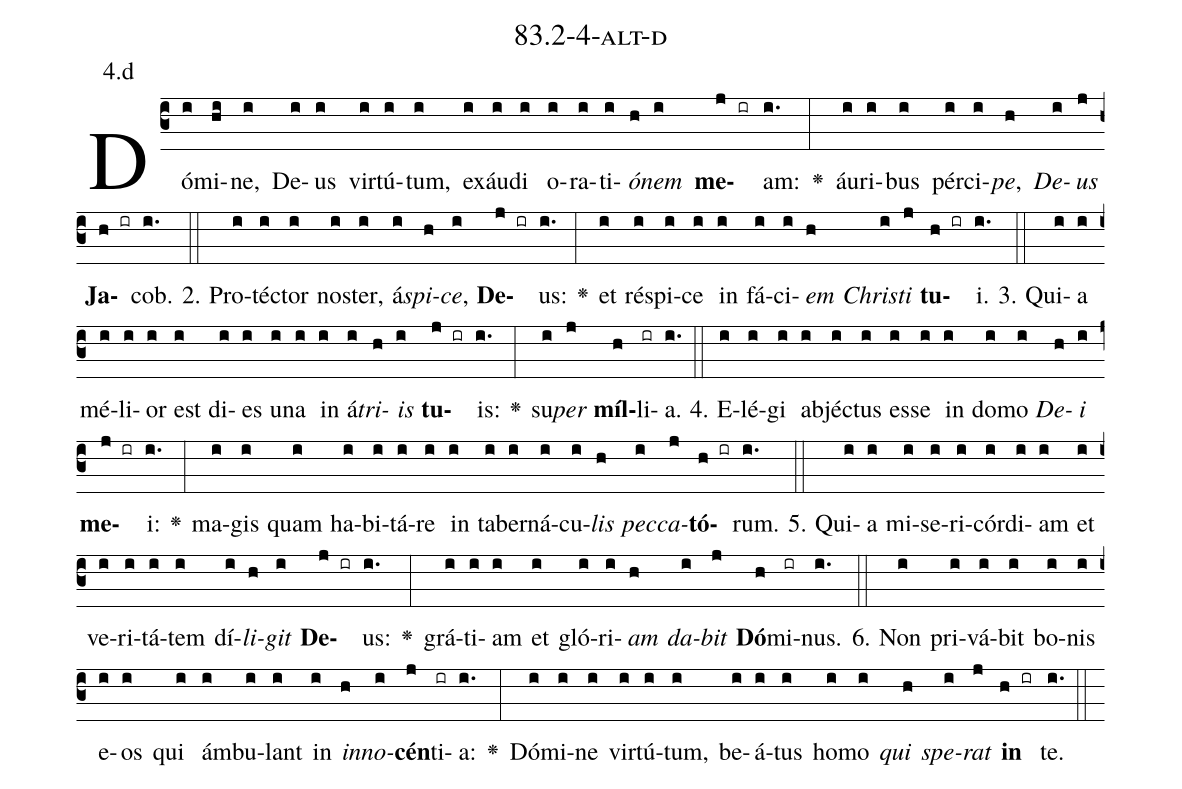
name: 83.2-4-alt-d;
annotation: 4.d;
%%
(c3)Dó(i)mi(hi)ne,(i) De(i)us(i) vir(i)tú(i)tum,(i) ex(i)áu(i)di(i) o(i)ra(i)ti(i)<i>ó</i>(h)<i>nem</i>(i) <b>me</b>(j ir)am:(i.) <v>\greheightstar</v>(:) áu(i)ri(i)bus(i) pér(i)ci(i)<i>pe</i>,(h) <i>De</i>(i)<i>us</i>(j) <b>Ja</b>(h ir)cob.(i.) (::)
2. Pro(i)téc(i)tor(i) nos(i)ter,(i) á(i)<i>spi</i>(h)<i>ce</i>,(i) <b>De</b>(j ir)us:(i.) <v>\greheightstar</v>(:) et(i) ré(i)spi(i)ce(i) in(i) fá(i)ci(i)<i>em</i>(h) <i>Chris</i>(i)<i>ti</i>(j) <b>tu</b>(h ir)i.(i.) (::)
3. Qui(i)a(i) mé(i)li(i)or(i) est(i) di(i)es(i) u(i)na(i) in(i) á(i)<i>tri</i>(h)<i>is</i>(i) <b>tu</b>(j ir)is:(i.) <v>\greheightstar</v>(:) su(i)<i>per</i>(j) <b>míl</b>(h)li(ir)a.(i.) (::)
4. E(i)lé(i)gi(i) ab(i)jéc(i)tus(i) es(i)se(i) in(i) do(i)mo(i) <i>De</i>(h)<i>i</i>(i) <b>me</b>(j ir)i:(i.) <v>\greheightstar</v>(:) ma(i)gis(i) quam(i) ha(i)bi(i)tá(i)re(i) in(i) ta(i)ber(i)ná(i)cu(i)<i>lis</i>(h) <i>pec</i>(i)<i>ca</i>(j)<b>tó</b>(h ir)rum.(i.) (::)
5. Qui(i)a(i) mi(i)se(i)ri(i)cór(i)di(i)am(i) et(i) ve(i)ri(i)tá(i)tem(i) dí(i)<i>li</i>(h)<i>git</i>(i) <b>De</b>(j ir)us:(i.) <v>\greheightstar</v>(:) grá(i)ti(i)am(i) et(i) gló(i)ri(i)<i>am</i>(h) <i>da</i>(i)<i>bit</i>(j) <b>Dó</b>(h)mi(ir)nus.(i.) (::)
6. Non(i) pri(i)vá(i)bit(i) bo(i)nis(i) e(i)os(i) qui(i) ám(i)bu(i)lant(i) in(i) <i>in</i>(h)<i>no</i>(i)<b>cén</b>(j)ti(ir)a:(i.) <v>\greheightstar</v>(:) Dó(i)mi(i)ne(i) vir(i)tú(i)tum,(i) be(i)á(i)tus(i) ho(i)mo(i) <i>qui</i>(h) <i>spe</i>(i)<i>rat</i>(j) <b>in</b>(h ir) te.(i.) (::)
